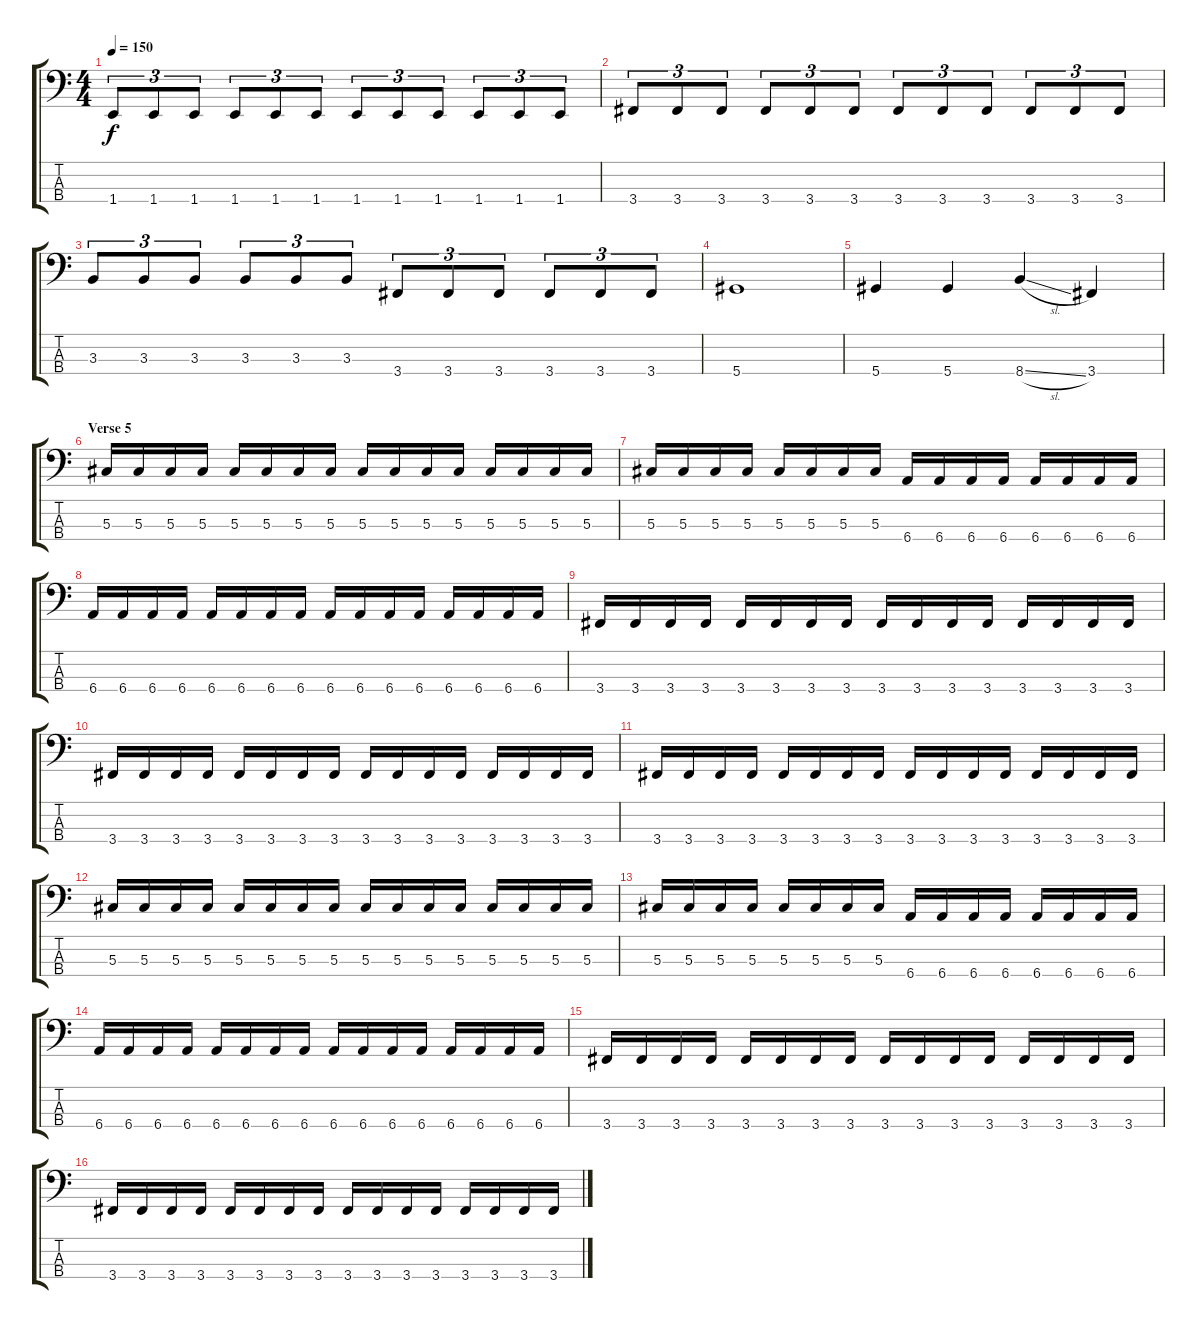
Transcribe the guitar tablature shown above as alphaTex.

\track "" {instrument electricbasspick}
\staff {score tabs}
\tuning (Gb2 Db2 Ab1 Eb1) {hide}
\ts (4 4)
\tempo 150
\clef f4
\ks c
1.4.8{tu (3 2) dy f} 1.4.8{tu (3 2)} 1.4.8{tu (3 2)} 1.4.8{tu (3 2)} 1.4.8{tu (3 2)} 1.4.8{tu (3 2)} 1.4.8{tu (3 2)} 1.4.8{tu (3 2)} 1.4.8{tu (3 2)} 1.4.8{tu (3 2)} 1.4.8{tu (3 2)} 1.4.8{tu (3 2)} |
3.4.8{tu (3 2)} 3.4.8{tu (3 2)} 3.4.8{tu (3 2)} 3.4.8{tu (3 2)} 3.4.8{tu (3 2)} 3.4.8{tu (3 2)} 3.4.8{tu (3 2)} 3.4.8{tu (3 2)} 3.4.8{tu (3 2)} 3.4.8{tu (3 2)} 3.4.8{tu (3 2)} 3.4.8{tu (3 2)} |
3.3.8{tu (3 2)} 3.3.8{tu (3 2)} 3.3.8{tu (3 2)} 3.3.8{tu (3 2)} 3.3.8{tu (3 2)} 3.3.8{tu (3 2)} 3.4.8{tu (3 2)} 3.4.8{tu (3 2)} 3.4.8{tu (3 2)} 3.4.8{tu (3 2)} 3.4.8{tu (3 2)} 3.4.8{tu (3 2)} |
5.4.1 |
5.4.4 5.4.4 8.4{sl}.4 3.4.4 |
\section ("" "Verse 5")
5.3.16 5.3.16 5.3.16 5.3.16 5.3.16 5.3.16 5.3.16 5.3.16 5.3.16 5.3.16 5.3.16 5.3.16 5.3.16 5.3.16 5.3.16 5.3.16 |
5.3.16 5.3.16 5.3.16 5.3.16 5.3.16 5.3.16 5.3.16 5.3.16 6.4.16 6.4.16 6.4.16 6.4.16 6.4.16 6.4.16 6.4.16 6.4.16 |
6.4.16 6.4.16 6.4.16 6.4.16 6.4.16 6.4.16 6.4.16 6.4.16 6.4.16 6.4.16 6.4.16 6.4.16 6.4.16 6.4.16 6.4.16 6.4.16 |
3.4.16 3.4.16 3.4.16 3.4.16 3.4.16 3.4.16 3.4.16 3.4.16 3.4.16 3.4.16 3.4.16 3.4.16 3.4.16 3.4.16 3.4.16 3.4.16 |
3.4.16 3.4.16 3.4.16 3.4.16 3.4.16 3.4.16 3.4.16 3.4.16 3.4.16 3.4.16 3.4.16 3.4.16 3.4.16 3.4.16 3.4.16 3.4.16 |
3.4.16 3.4.16 3.4.16 3.4.16 3.4.16 3.4.16 3.4.16 3.4.16 3.4.16 3.4.16 3.4.16 3.4.16 3.4.16 3.4.16 3.4.16 3.4.16 |
5.3.16 5.3.16 5.3.16 5.3.16 5.3.16 5.3.16 5.3.16 5.3.16 5.3.16 5.3.16 5.3.16 5.3.16 5.3.16 5.3.16 5.3.16 5.3.16 |
5.3.16 5.3.16 5.3.16 5.3.16 5.3.16 5.3.16 5.3.16 5.3.16 6.4.16 6.4.16 6.4.16 6.4.16 6.4.16 6.4.16 6.4.16 6.4.16 |
6.4.16 6.4.16 6.4.16 6.4.16 6.4.16 6.4.16 6.4.16 6.4.16 6.4.16 6.4.16 6.4.16 6.4.16 6.4.16 6.4.16 6.4.16 6.4.16 |
3.4.16 3.4.16 3.4.16 3.4.16 3.4.16 3.4.16 3.4.16 3.4.16 3.4.16 3.4.16 3.4.16 3.4.16 3.4.16 3.4.16 3.4.16 3.4.16 |
3.4.16 3.4.16 3.4.16 3.4.16 3.4.16 3.4.16 3.4.16 3.4.16 3.4.16 3.4.16 3.4.16 3.4.16 3.4.16 3.4.16 3.4.16 3.4.16
